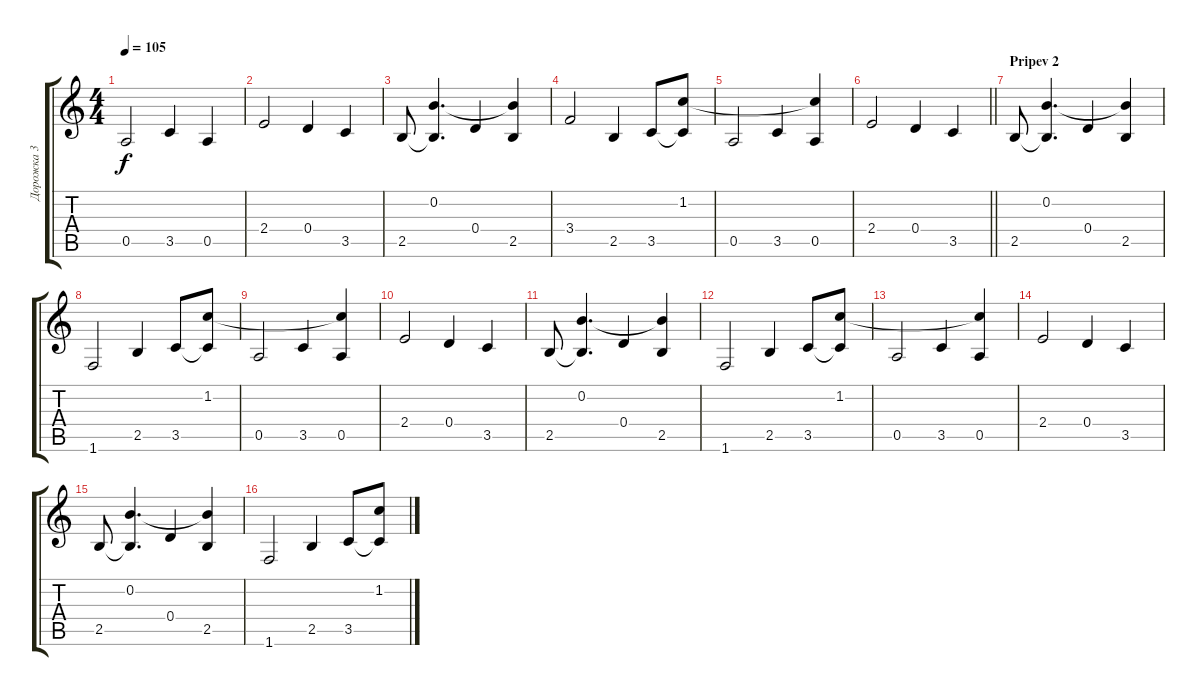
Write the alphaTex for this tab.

\track ("Дорожка 3" "Дорожка 3") {instrument electricguitarjazz}
\staff {score tabs}
\tuning (E4 B3 G3 D3 A2 E2) {hide}
\ts (4 4)
\tempo 105
\clef g2
\ks c
0.5.2{dy f} 3.5.4 0.5.4 |
2.4.2 0.4.4 3.5.4 |
2.5.8 (0.2 2.5{t}).4{d} 0.4.4 (0.2{t} 2.5).4 |
3.4.2 2.5.4 3.5.8 (1.2 3.5{t}).8 |
0.5.2 3.5.4 (1.2{t} 0.5).4 |
\barLineRight lightlight
2.4.2 0.4.4 3.5.4 |
\section ("" "Pripev 2")
2.5.8 (0.2 2.5{t}).4{d} 0.4.4 (0.2{t} 2.5).4 |
1.6.2 2.5.4 3.5.8 (1.2 3.5{t}).8 |
0.5.2 3.5.4 (1.2{t} 0.5).4 |
2.4.2 0.4.4 3.5.4 |
2.5.8 (0.2 2.5{t}).4{d} 0.4.4 (0.2{t} 2.5).4 |
1.6.2 2.5.4 3.5.8 (1.2 3.5{t}).8 |
0.5.2 3.5.4 (1.2{t} 0.5).4 |
2.4.2 0.4.4 3.5.4 |
2.5.8 (0.2 2.5{t}).4{d} 0.4.4 (0.2{t} 2.5).4 |
1.6.2 2.5.4 3.5.8 (1.2 3.5{t}).8
